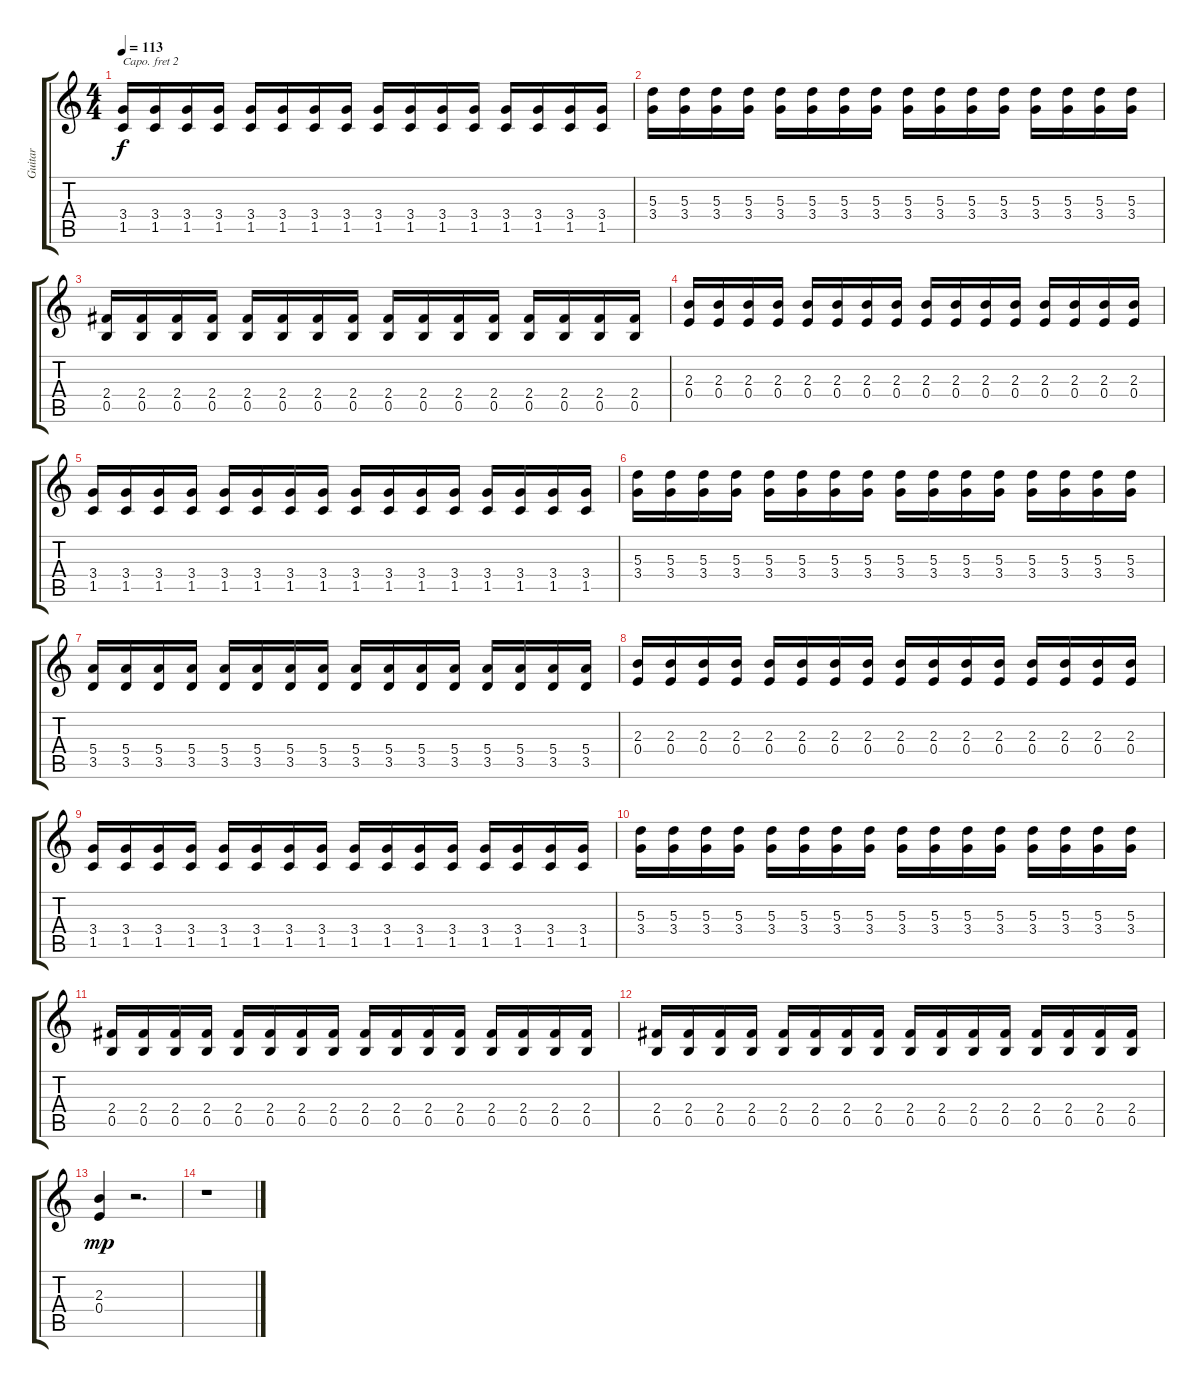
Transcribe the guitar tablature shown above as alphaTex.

\track ("Guitar" "Guitar") {instrument overdrivenguitar}
\staff {score tabs}
\capo 2
\tuning (E4 B3 G3 D3 A2 E2) {hide}
\ts (4 4)
\tempo 113
\clef g2
\ks c
(3.4 1.5).16{dy f} (3.4 1.5).16 (3.4 1.5).16 (3.4 1.5).16 (3.4 1.5).16 (3.4 1.5).16 (3.4 1.5).16 (3.4 1.5).16 (3.4 1.5).16 (3.4 1.5).16 (3.4 1.5).16 (3.4 1.5).16 (3.4 1.5).16 (3.4 1.5).16 (3.4 1.5).16 (3.4 1.5).16 |
(5.3 3.4).16 (5.3 3.4).16 (5.3 3.4).16 (5.3 3.4).16 (5.3 3.4).16 (5.3 3.4).16 (5.3 3.4).16 (5.3 3.4).16 (5.3 3.4).16 (5.3 3.4).16 (5.3 3.4).16 (5.3 3.4).16 (5.3 3.4).16 (5.3 3.4).16 (5.3 3.4).16 (5.3 3.4).16 |
(2.4 0.5).16 (2.4 0.5).16 (2.4 0.5).16 (2.4 0.5).16 (2.4 0.5).16 (2.4 0.5).16 (2.4 0.5).16 (2.4 0.5).16 (2.4 0.5).16 (2.4 0.5).16 (2.4 0.5).16 (2.4 0.5).16 (2.4 0.5).16 (2.4 0.5).16 (2.4 0.5).16 (2.4 0.5).16 |
(2.3 0.4).16 (2.3 0.4).16 (2.3 0.4).16 (2.3 0.4).16 (2.3 0.4).16 (2.3 0.4).16 (2.3 0.4).16 (2.3 0.4).16 (2.3 0.4).16 (2.3 0.4).16 (2.3 0.4).16 (2.3 0.4).16 (2.3 0.4).16 (2.3 0.4).16 (2.3 0.4).16 (2.3 0.4).16 |
(3.4 1.5).16 (3.4 1.5).16 (3.4 1.5).16 (3.4 1.5).16 (3.4 1.5).16 (3.4 1.5).16 (3.4 1.5).16 (3.4 1.5).16 (3.4 1.5).16 (3.4 1.5).16 (3.4 1.5).16 (3.4 1.5).16 (3.4 1.5).16 (3.4 1.5).16 (3.4 1.5).16 (3.4 1.5).16 |
(5.3 3.4).16 (5.3 3.4).16 (5.3 3.4).16 (5.3 3.4).16 (5.3 3.4).16 (5.3 3.4).16 (5.3 3.4).16 (5.3 3.4).16 (5.3 3.4).16 (5.3 3.4).16 (5.3 3.4).16 (5.3 3.4).16 (5.3 3.4).16 (5.3 3.4).16 (5.3 3.4).16 (5.3 3.4).16 |
(5.4 3.5).16 (5.4 3.5).16 (5.4 3.5).16 (5.4 3.5).16 (5.4 3.5).16 (5.4 3.5).16 (5.4 3.5).16 (5.4 3.5).16 (5.4 3.5).16 (5.4 3.5).16 (5.4 3.5).16 (5.4 3.5).16 (5.4 3.5).16 (5.4 3.5).16 (5.4 3.5).16 (5.4 3.5).16 |
(2.3 0.4).16 (2.3 0.4).16 (2.3 0.4).16 (2.3 0.4).16 (2.3 0.4).16 (2.3 0.4).16 (2.3 0.4).16 (2.3 0.4).16 (2.3 0.4).16 (2.3 0.4).16 (2.3 0.4).16 (2.3 0.4).16 (2.3 0.4).16 (2.3 0.4).16 (2.3 0.4).16 (2.3 0.4).16 |
(3.4 1.5).16 (3.4 1.5).16 (3.4 1.5).16 (3.4 1.5).16 (3.4 1.5).16 (3.4 1.5).16 (3.4 1.5).16 (3.4 1.5).16 (3.4 1.5).16 (3.4 1.5).16 (3.4 1.5).16 (3.4 1.5).16 (3.4 1.5).16 (3.4 1.5).16 (3.4 1.5).16 (3.4 1.5).16 |
(5.3 3.4).16 (5.3 3.4).16 (5.3 3.4).16 (5.3 3.4).16 (5.3 3.4).16 (5.3 3.4).16 (5.3 3.4).16 (5.3 3.4).16 (5.3 3.4).16 (5.3 3.4).16 (5.3 3.4).16 (5.3 3.4).16 (5.3 3.4).16 (5.3 3.4).16 (5.3 3.4).16 (5.3 3.4).16 |
(2.4 0.5).16 (2.4 0.5).16 (2.4 0.5).16 (2.4 0.5).16 (2.4 0.5).16 (2.4 0.5).16 (2.4 0.5).16 (2.4 0.5).16 (2.4 0.5).16 (2.4 0.5).16 (2.4 0.5).16 (2.4 0.5).16 (2.4 0.5).16 (2.4 0.5).16 (2.4 0.5).16 (2.4 0.5).16 |
(2.4 0.5).16 (2.4 0.5).16 (2.4 0.5).16 (2.4 0.5).16 (2.4 0.5).16 (2.4 0.5).16 (2.4 0.5).16 (2.4 0.5).16 (2.4 0.5).16 (2.4 0.5).16 (2.4 0.5).16 (2.4 0.5).16 (2.4 0.5).16 (2.4 0.5).16 (2.4 0.5).16 (2.4 0.5).16 |
(2.3 0.4).4{dy mp} r.2{d} |
r.1
